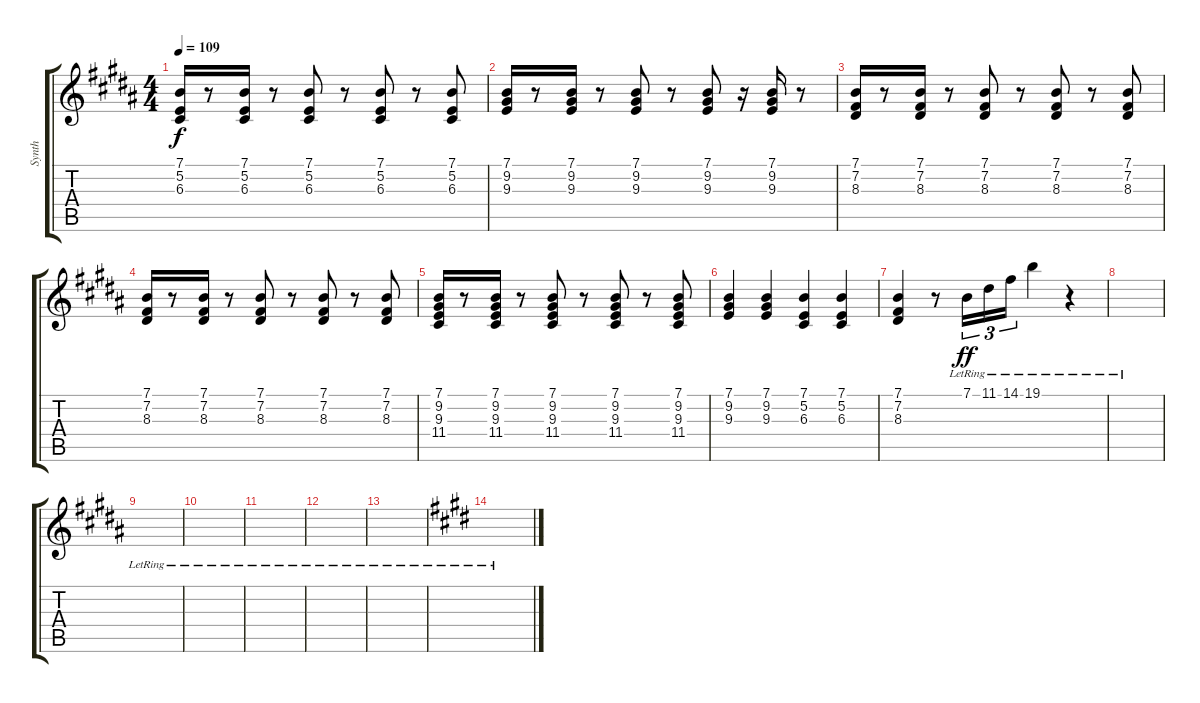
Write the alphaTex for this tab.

\track ("Synth" "Synth") {instrument electricpiano2}
\staff {score tabs}
\tuning (E4 B3 G3 D3 A2 E2) {hide}
\ts (4 4)
\tempo 109
\clef g2
\ks b
(7.1 5.2 6.3).16{dy f} r.8 (7.1 5.2 6.3).16 r.8 (7.1 5.2 6.3).8 r.8 (7.1 5.2 6.3).8 r.8 (7.1 5.2 6.3).8 |
(7.1 9.2 9.3).16 r.8 (7.1 9.2 9.3).16 r.8 (7.1 9.2 9.3).8 r.8 (7.1 9.2 9.3).8 r.16 (7.1 9.2 9.3).16 r.8 |
(7.1 7.2 8.3).16 r.8 (7.1 7.2 8.3).16 r.8 (7.1 7.2 8.3).8 r.8 (7.1 7.2 8.3).8 r.8 (7.1 7.2 8.3).8 |
(7.1 7.2 8.3).16 r.8 (7.1 7.2 8.3).16 r.8 (7.1 7.2 8.3).8 r.8 (7.1 7.2 8.3).8 r.8 (7.1 7.2 8.3).8 |
(7.1 9.2 9.3 11.4).16 r.8 (7.1 9.2 9.3 11.4).16 r.8 (7.1 9.2 9.3 11.4).8 r.8 (7.1 9.2 9.3 11.4).8 r.8 (7.1 9.2 9.3 11.4).8 |
(7.1 9.2 9.3).4 (7.1 9.2 9.3).4 (7.1 5.2 6.3).4 (7.1 5.2 6.3).4 |
(7.1 7.2 8.3).4 r.8 7.1{lr}.16{tu (3 2) dy ff} 11.1{lr}.16{tu (3 2)} 14.1{lr}.16{tu (3 2)} 19.1{lr}.4 r.4 |
|
|
|
|
|
|
\ks e
